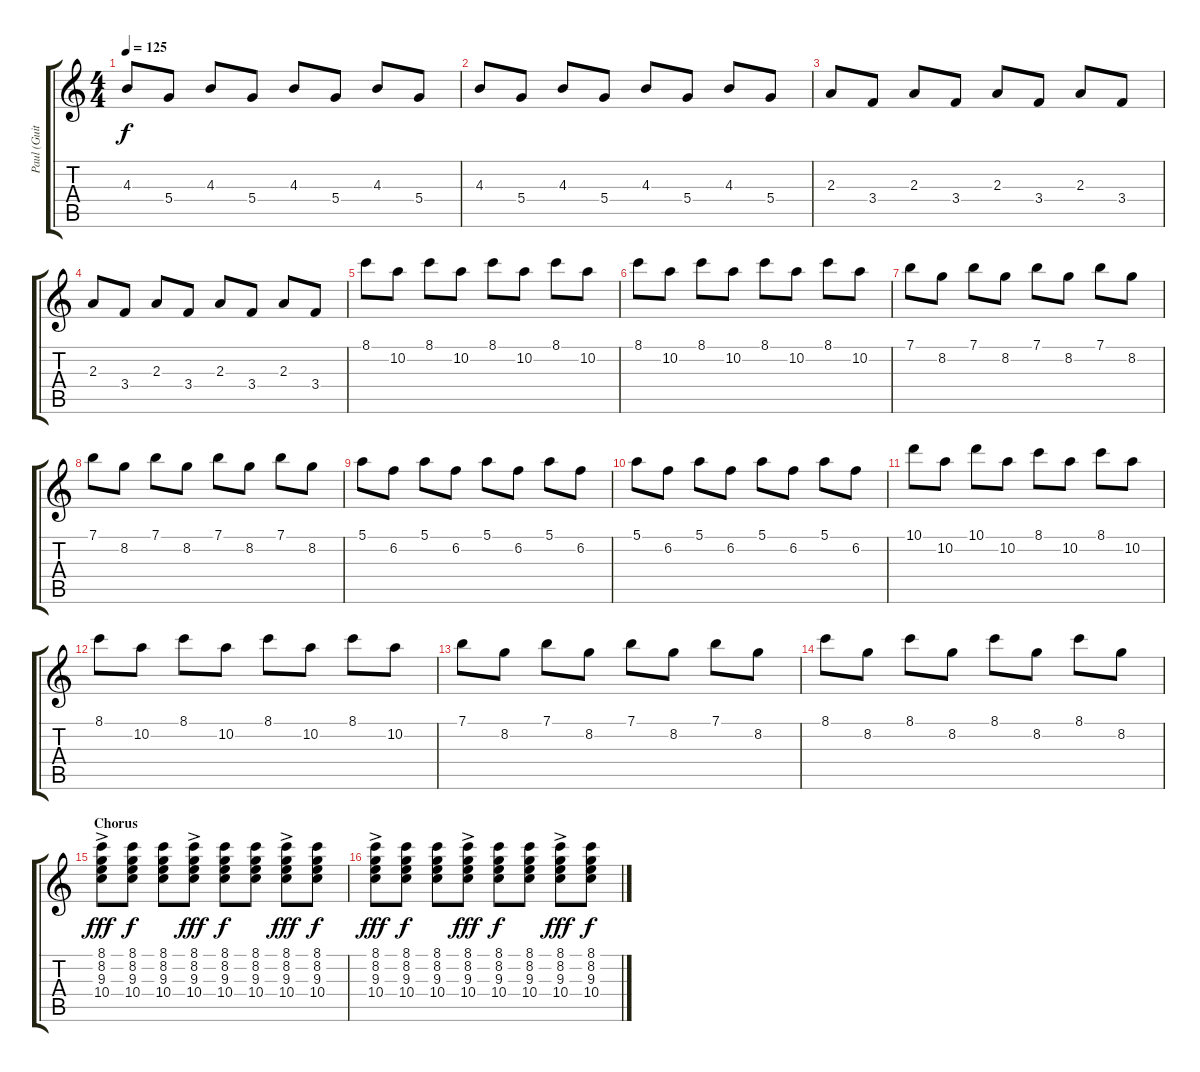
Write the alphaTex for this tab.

\track ("Paul (Guitar)" "Paul (Guit") {instrument overdrivenguitar}
\staff {score tabs}
\tuning (E4 B3 G3 D3 A2 E2) {hide}
\ts (4 4)
\tempo 125
\clef g2
\ks c
4.3.8{dy f} 5.4.8 4.3.8 5.4.8 4.3.8 5.4.8 4.3.8 5.4.8 |
4.3.8 5.4.8 4.3.8 5.4.8 4.3.8 5.4.8 4.3.8 5.4.8 |
2.3.8 3.4.8 2.3.8 3.4.8 2.3.8 3.4.8 2.3.8 3.4.8 |
2.3.8 3.4.8 2.3.8 3.4.8 2.3.8 3.4.8 2.3.8 3.4.8 |
8.1.8{volume 16} 10.2.8 8.1.8 10.2.8 8.1.8 10.2.8 8.1.8 10.2.8 |
8.1.8 10.2.8 8.1.8 10.2.8 8.1.8 10.2.8 8.1.8 10.2.8 |
7.1.8 8.2.8 7.1.8 8.2.8 7.1.8 8.2.8 7.1.8 8.2.8 |
7.1.8 8.2.8 7.1.8 8.2.8 7.1.8 8.2.8 7.1.8 8.2.8 |
5.1.8 6.2.8 5.1.8 6.2.8 5.1.8 6.2.8 5.1.8 6.2.8 |
5.1.8 6.2.8 5.1.8 6.2.8 5.1.8 6.2.8 5.1.8 6.2.8 |
10.1.8 10.2.8 10.1.8 10.2.8 8.1.8 10.2.8 8.1.8 10.2.8 |
8.1.8 10.2.8 8.1.8 10.2.8 8.1.8 10.2.8 8.1.8 10.2.8 |
7.1.8 8.2.8 7.1.8 8.2.8 7.1.8 8.2.8 7.1.8 8.2.8 |
8.1.8 8.2.8 8.1.8 8.2.8 8.1.8 8.2.8 8.1.8 8.2.8 |
\section ("" "Chorus")
(8.1{ac} 8.2 9.3 10.4).8{dy fff} (8.1 8.2 9.3 10.4).8{dy f} (8.1 8.2 9.3 10.4).8 (8.1{ac} 8.2 9.3 10.4).8{dy fff} (8.1 8.2 9.3 10.4).8{dy f} (8.1 8.2 9.3 10.4).8 (8.1{ac} 8.2 9.3 10.4).8{dy fff} (8.1 8.2 9.3 10.4).8{dy f} |
(8.1{ac} 8.2 9.3 10.4).8{dy fff} (8.1 8.2 9.3 10.4).8{dy f} (8.1 8.2 9.3 10.4).8 (8.1{ac} 8.2 9.3 10.4).8{dy fff} (8.1 8.2 9.3 10.4).8{dy f} (8.1 8.2 9.3 10.4).8 (8.1{ac} 8.2 9.3 10.4).8{dy fff} (8.1 8.2 9.3 10.4).8{dy f}
